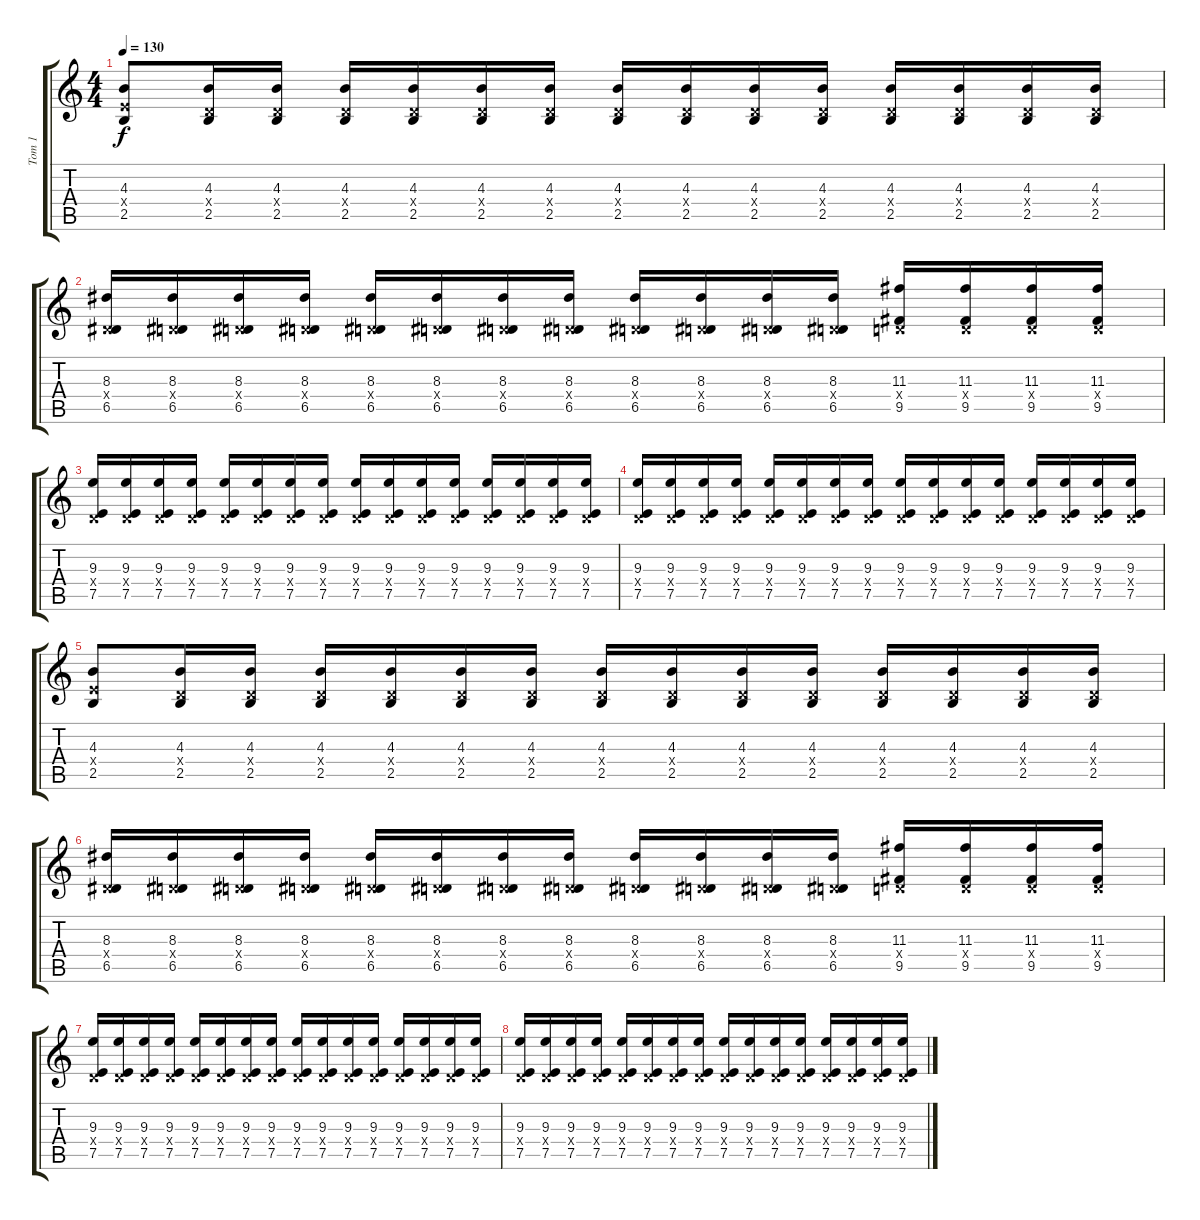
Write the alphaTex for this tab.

\track ("Tom 1" "Tom 1") {instrument overdrivenguitar}
\staff {score tabs}
\tuning (E4 B3 G3 D3 A2 E2) {hide}
\ts (4 4)
\tempo 130
\clef g2
\ks c
(4.3 2.4{x} 2.5).8{dy f instrument overdrivenguitar} (4.3 0.4{x} 2.5).16 (4.3 0.4{x} 2.5).16 (4.3 0.4{x} 2.5).16 (4.3 0.4{x} 2.5).16 (4.3 0.4{x} 2.5).16 (4.3 0.4{x} 2.5).16 (4.3 0.4{x} 2.5).16 (4.3 0.4{x} 2.5).16 (4.3 0.4{x} 2.5).16 (4.3 0.4{x} 2.5).16 (4.3 0.4{x} 2.5).16 (4.3 0.4{x} 2.5).16 (4.3 0.4{x} 2.5).16 (4.3 0.4{x} 2.5).16 |
(8.3 0.4{x} 6.5).16 (8.3 0.4{x} 6.5).16 (8.3 0.4{x} 6.5).16 (8.3 0.4{x} 6.5).16 (8.3 0.4{x} 6.5).16 (8.3 0.4{x} 6.5).16 (8.3 0.4{x} 6.5).16 (8.3 0.4{x} 6.5).16 (8.3 0.4{x} 6.5).16 (8.3 0.4{x} 6.5).16 (8.3 0.4{x} 6.5).16 (8.3 0.4{x} 6.5).16 (11.3 0.4{x} 9.5).16 (11.3 0.4{x} 9.5).16 (11.3 0.4{x} 9.5).16 (11.3 0.4{x} 9.5).16 |
(9.3 0.4{x} 7.5).16 (9.3 0.4{x} 7.5).16 (9.3 0.4{x} 7.5).16 (9.3 0.4{x} 7.5).16 (9.3 0.4{x} 7.5).16 (9.3 0.4{x} 7.5).16 (9.3 0.4{x} 7.5).16 (9.3 0.4{x} 7.5).16 (9.3 0.4{x} 7.5).16 (9.3 0.4{x} 7.5).16 (9.3 0.4{x} 7.5).16 (9.3 0.4{x} 7.5).16 (9.3 0.4{x} 7.5).16 (9.3 0.4{x} 7.5).16 (9.3 0.4{x} 7.5).16 (9.3 0.4{x} 7.5).16 |
(9.3 0.4{x} 7.5).16 (9.3 0.4{x} 7.5).16 (9.3 0.4{x} 7.5).16 (9.3 0.4{x} 7.5).16 (9.3 0.4{x} 7.5).16 (9.3 0.4{x} 7.5).16 (9.3 0.4{x} 7.5).16 (9.3 0.4{x} 7.5).16 (9.3 0.4{x} 7.5).16 (9.3 0.4{x} 7.5).16 (9.3 0.4{x} 7.5).16 (9.3 0.4{x} 7.5).16 (9.3 0.4{x} 7.5).16 (9.3 0.4{x} 7.5).16 (9.3 0.4{x} 7.5).16 (9.3 0.4{x} 7.5).16 |
(4.3 2.4{x} 2.5).8 (4.3 0.4{x} 2.5).16 (4.3 0.4{x} 2.5).16 (4.3 0.4{x} 2.5).16 (4.3 0.4{x} 2.5).16 (4.3 0.4{x} 2.5).16 (4.3 0.4{x} 2.5).16 (4.3 0.4{x} 2.5).16 (4.3 0.4{x} 2.5).16 (4.3 0.4{x} 2.5).16 (4.3 0.4{x} 2.5).16 (4.3 0.4{x} 2.5).16 (4.3 0.4{x} 2.5).16 (4.3 0.4{x} 2.5).16 (4.3 0.4{x} 2.5).16 |
(8.3 0.4{x} 6.5).16 (8.3 0.4{x} 6.5).16 (8.3 0.4{x} 6.5).16 (8.3 0.4{x} 6.5).16 (8.3 0.4{x} 6.5).16 (8.3 0.4{x} 6.5).16 (8.3 0.4{x} 6.5).16 (8.3 0.4{x} 6.5).16 (8.3 0.4{x} 6.5).16 (8.3 0.4{x} 6.5).16 (8.3 0.4{x} 6.5).16 (8.3 0.4{x} 6.5).16 (11.3 0.4{x} 9.5).16 (11.3 0.4{x} 9.5).16 (11.3 0.4{x} 9.5).16 (11.3 0.4{x} 9.5).16 |
(9.3 0.4{x} 7.5).16 (9.3 0.4{x} 7.5).16 (9.3 0.4{x} 7.5).16 (9.3 0.4{x} 7.5).16 (9.3 0.4{x} 7.5).16 (9.3 0.4{x} 7.5).16 (9.3 0.4{x} 7.5).16 (9.3 0.4{x} 7.5).16 (9.3 0.4{x} 7.5).16 (9.3 0.4{x} 7.5).16 (9.3 0.4{x} 7.5).16 (9.3 0.4{x} 7.5).16 (9.3 0.4{x} 7.5).16 (9.3 0.4{x} 7.5).16 (9.3 0.4{x} 7.5).16 (9.3 0.4{x} 7.5).16 |
(9.3 0.4{x} 7.5).16 (9.3 0.4{x} 7.5).16 (9.3 0.4{x} 7.5).16 (9.3 0.4{x} 7.5).16 (9.3 0.4{x} 7.5).16 (9.3 0.4{x} 7.5).16 (9.3 0.4{x} 7.5).16 (9.3 0.4{x} 7.5).16 (9.3 0.4{x} 7.5).16 (9.3 0.4{x} 7.5).16 (9.3 0.4{x} 7.5).16 (9.3 0.4{x} 7.5).16 (9.3 0.4{x} 7.5).16 (9.3 0.4{x} 7.5).16 (9.3 0.4{x} 7.5).16 (9.3 0.4{x} 7.5).16
